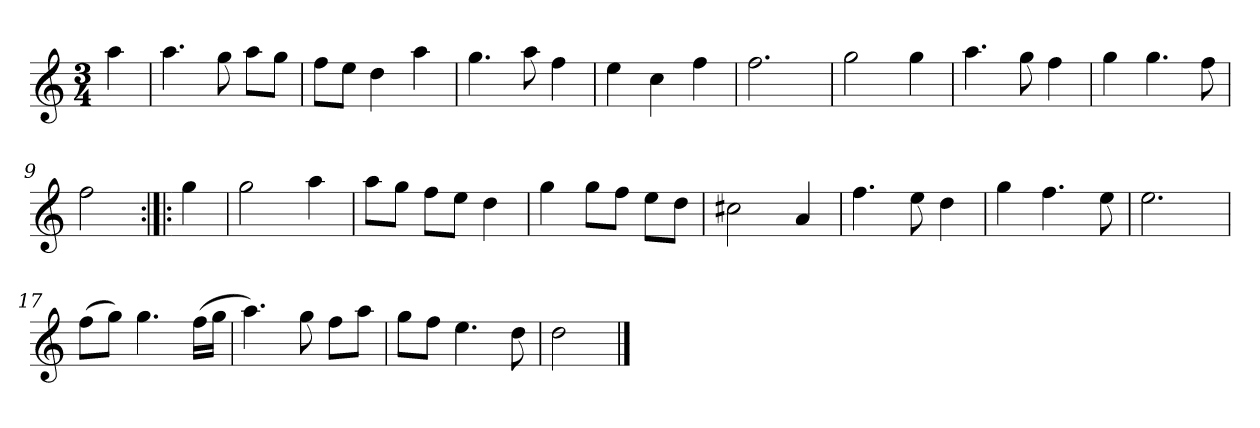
**kern
*part1
*staff1
*clefG2
*k[]
*D:dor
*M3/4
*MM120
=
4aa
=1
4.aa
8gg
8aa\L
8gg\J
=2
8ff\L
8ee\J
4dd
4aa
=3
4.gg
8aa
4ff
=4
4ee
4cc
4ff
=5
2.ff
=6
2gg
4gg
=7
4.aa
8gg
4ff
=8
4gg
4.gg
8ff
=9
2ff
=:|!|:
4gg
=10
2gg
4aa
=11
8aa\L
8gg\J
8ff\L
8ee\J
4dd
=12
4gg
8gg\L
8ff\J
8ee\L
8dd\J
=13
2cc#X
4a
=14
4.ff
8ee
4dd
=15
4gg
4.ff
8ee
=16
2.ee
=17
(8ff\L
8gg\J)
4.gg
(16ff\LL
16gg\JJ
=18
4.aa)
8gg
8ff\L
8aa\J
=19
8gg\L
8ff\J
4.ee
8dd
=20
2dd
==
*-
